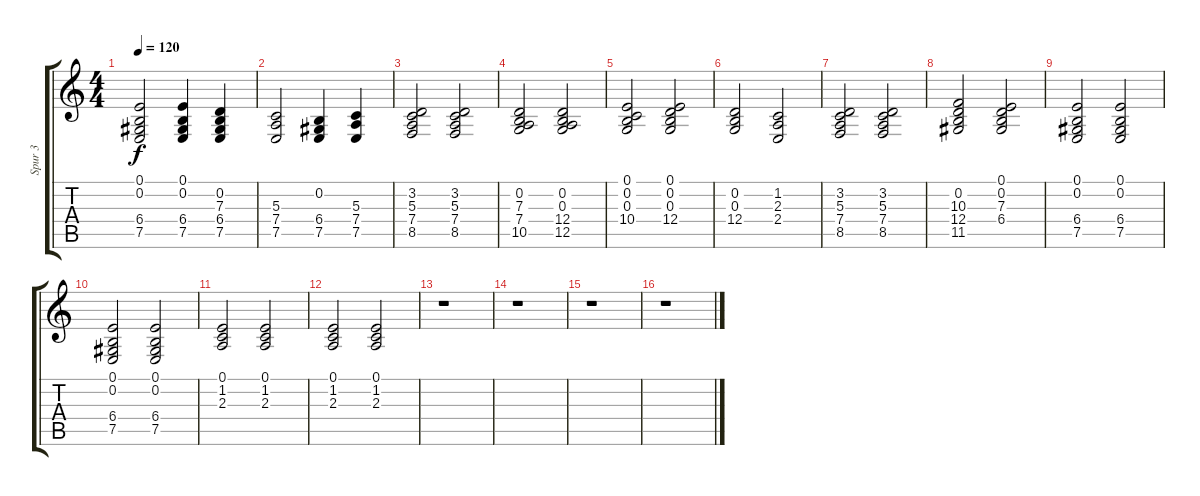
\track ("Spur 3" "Spur 3") {instrument acousticgrandpiano}
\staff {score tabs}
\tuning (E4 B3 G3 D3 A2 E2) {hide}
\ts (4 4)
\tempo 120
\clef g2
\ks c
(0.1 0.2 6.4 7.5).2{dy f} (0.1 0.2 6.4 7.5).4 (0.2 7.3 6.4 7.5).4 |
(5.3 7.4 7.5).2 (0.2 6.4 7.5).4 (5.3 7.4 7.5).4 |
(3.2 5.3 7.4 8.5).2 (3.2 5.3 7.4 8.5).2 |
(0.2 7.3 7.4 10.5).2 (0.2 0.3 12.4 12.5).2 |
(0.1 0.2 0.3 10.4).2 (0.1 0.2 0.3 12.4).2 |
(0.2 0.3 12.4).2 (1.2 2.3 2.4).2 |
(3.2 5.3 7.4 8.5).2 (3.2 5.3 7.4 8.5).2 |
(0.2 10.3 12.4 11.5).2 (0.1 0.2 7.3 6.4).2 |
(0.1 0.2 6.4 7.5).2 (0.1 0.2 6.4 7.5).2 |
(0.1 0.2 6.4 7.5).2 (0.1 0.2 6.4 7.5).2 |
(0.1 1.2 2.3).2 (0.1 1.2 2.3).2 |
(0.1 1.2 2.3).2 (0.1 1.2 2.3).2 |
r.1 |
r.1 |
r.1 |
r.1
